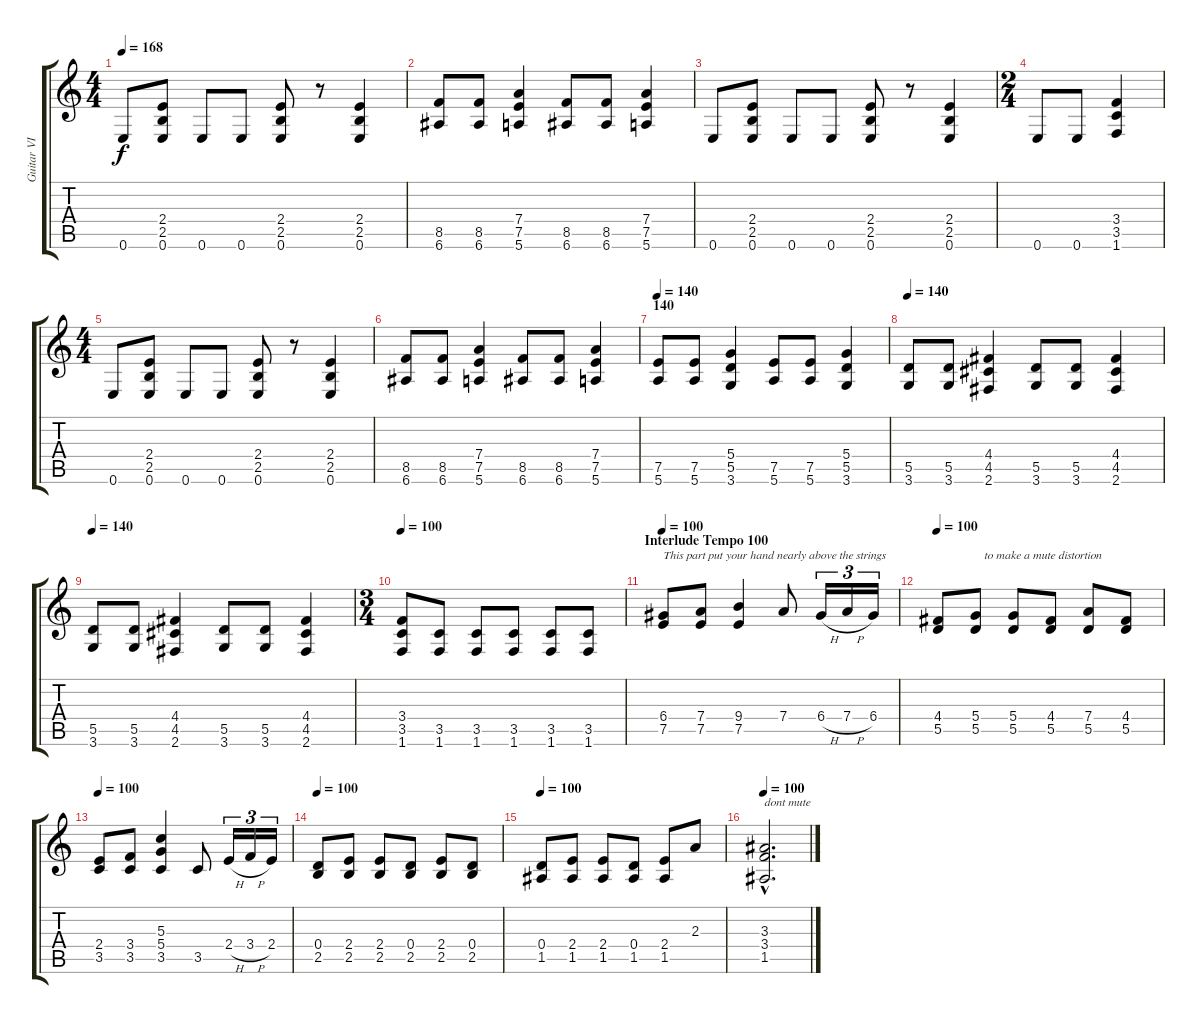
\track ("Guitar VI Distortion" "Guitar VI ") {instrument distortionguitar}
\staff {score tabs}
\tuning (E4 B3 G3 D3 A2 E2) {hide}
\ts (4 4)
\tempo 168
\clef g2
\ks c
0.6.8{dy f} (2.4 2.5 0.6).8 0.6.8 0.6.8 (2.4 2.5 0.6).8 r.8 (2.4 2.5 0.6).4 |
(8.5 6.6).8 (8.5 6.6).8 (7.4 7.5 5.6).4 (8.5 6.6).8 (8.5 6.6).8 (7.4 7.5 5.6).4 |
0.6.8 (2.4 2.5 0.6).8 0.6.8 0.6.8 (2.4 2.5 0.6).8 r.8 (2.4 2.5 0.6).4 |
\ts (2 4)
0.6.8 0.6.8 (3.4 3.5 1.6).4 |
\ts (4 4)
0.6.8 (2.4 2.5 0.6).8 0.6.8 0.6.8 (2.4 2.5 0.6).8 r.8 (2.4 2.5 0.6).4 |
(8.5 6.6).8 (8.5 6.6).8 (7.4 7.5 5.6).4 (8.5 6.6).8 (8.5 6.6).8 (7.4 7.5 5.6).4 |
\section ("" "140")
\tempo 140
(7.5 5.6).8 (7.5 5.6).8 (5.4 5.5 3.6).4 (7.5 5.6).8 (7.5 5.6).8 (5.4 5.5 3.6).4 |
\tempo 140
(5.5 3.6).8 (5.5 3.6).8 (4.4 4.5 2.6).4 (5.5 3.6).8 (5.5 3.6).8 (4.4 4.5 2.6).4 |
\tempo 140
(5.5 3.6).8 (5.5 3.6).8 (4.4 4.5 2.6).4 (5.5 3.6).8 (5.5 3.6).8 (4.4 4.5 2.6).4 |
\ts (3 4)
\tempo 100
(3.4 3.5 1.6).8 (3.5 1.6).8 (3.5 1.6).8 (3.5 1.6).8 (3.5 1.6).8 (3.5 1.6).8 |
\section ("" "Interlude Tempo 100")
\tempo 100
(6.4 7.5).8{txt "This part put your hand nearly above the strings "} (7.4 7.5).8 (9.4 7.5).4 7.4.8 6.4{h}.16{tu (3 2)} 7.4{h}.16{tu (3 2)} 6.4.16{tu (3 2)} |
\tempo 100
(4.4 5.5).8 (5.4 5.5).8{txt "   to make a mute distortion"} (5.4 5.5).8 (4.4 5.5).8 (7.4 5.5).8 (4.4 5.5).8 |
\tempo 100
(2.4 3.5).8 (3.4 3.5).8 (5.3 5.4 3.5).4 3.5.8 2.4{h}.16{tu (3 2)} 3.4{h}.16{tu (3 2)} 2.4.16{tu (3 2)} |
\tempo 100
(0.4 2.5).8 (2.4 2.5).8 (2.4 2.5).8 (0.4 2.5).8 (2.4 2.5).8 (0.4 2.5).8 |
\tempo 100
(0.4 1.5).8 (2.4 1.5).8 (2.4 1.5).8 (0.4 1.5).8 (2.4 1.5).8 2.3.8 |
\tempo 100
(3.3{hac} 3.4{hac} 1.5{hac}).2{d txt "dont mute"}
